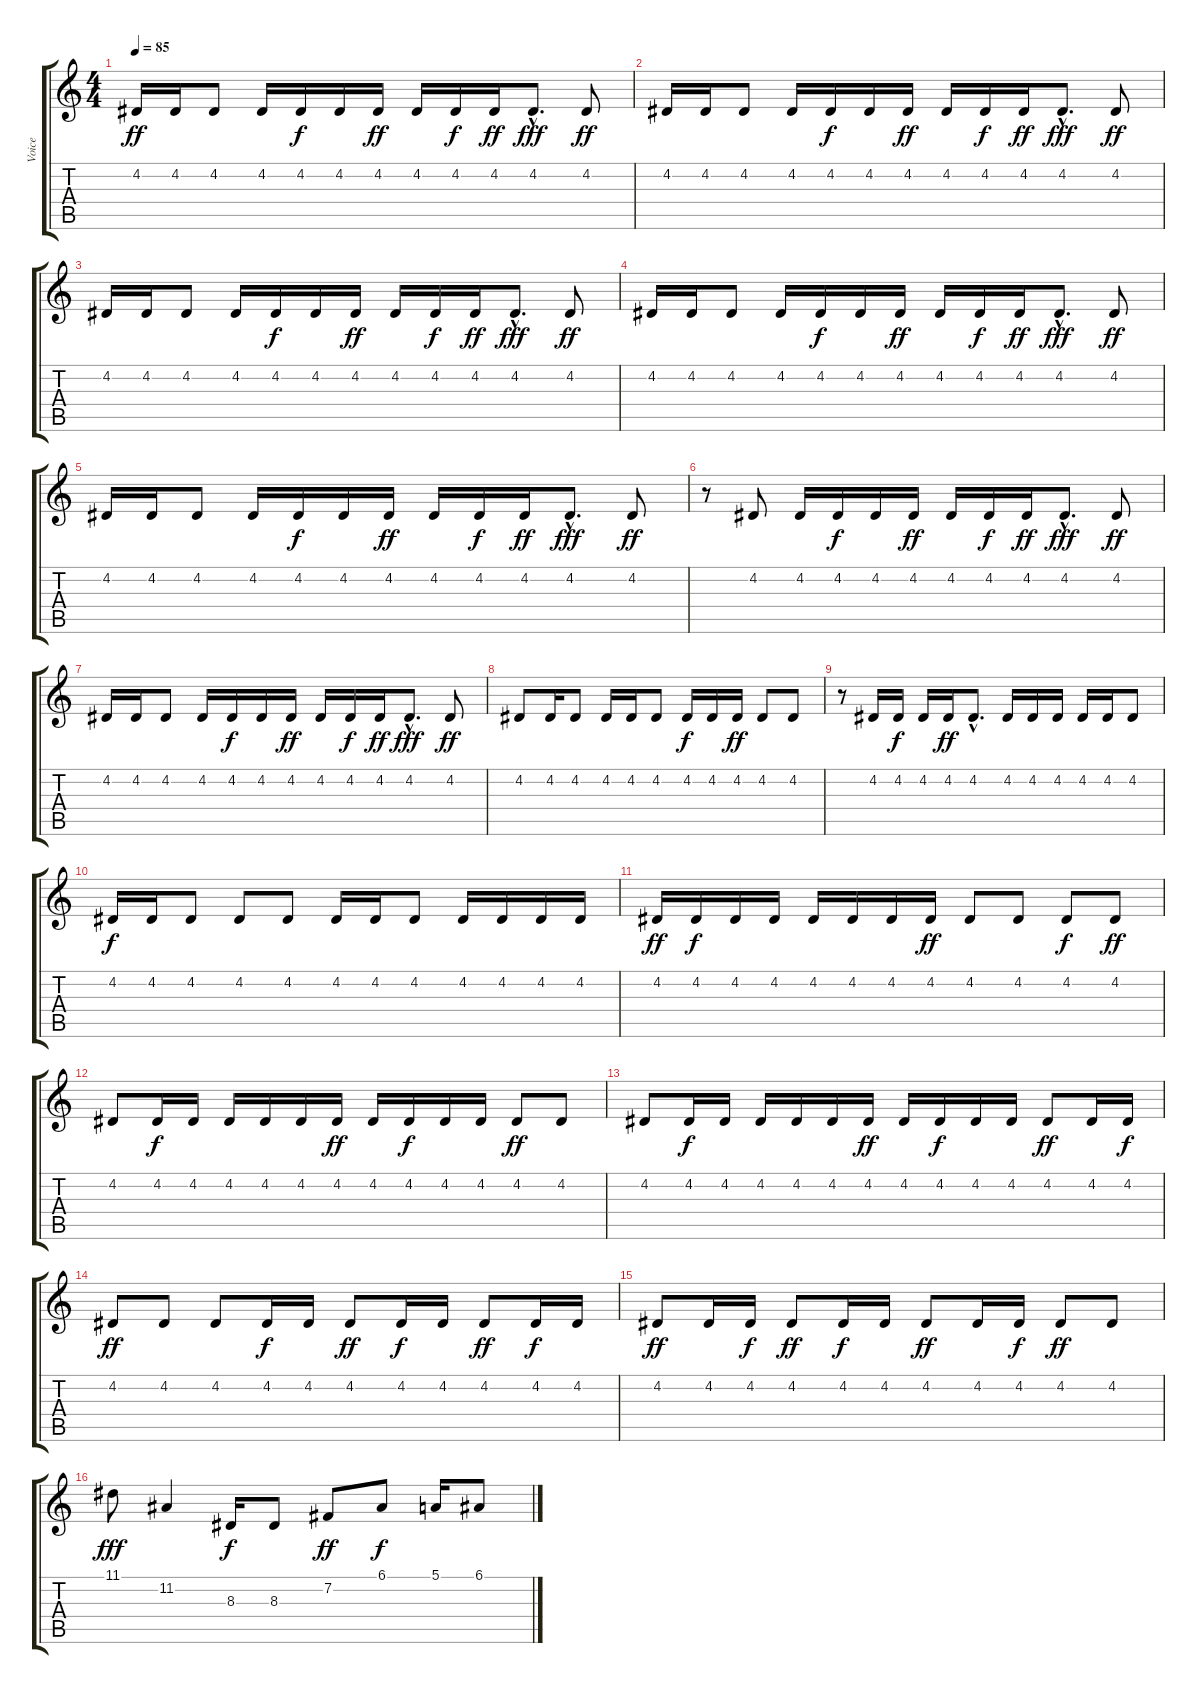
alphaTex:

\track ("Voice" "Voice") {instrument flute}
\staff {score tabs}
\tuning (E4 B3 G3 D3 A2 E2) {hide}
\ts (4 4)
\tempo 85
\clef g2
\ks c
4.2.16{dy ff} 4.2.16 4.2.8 4.2.16 4.2.16{dy f} 4.2.16 4.2.16{dy ff} 4.2.16 4.2.16{dy f} 4.2.16{dy ff} 4.2{hac}.8{d dy fff} 4.2.8{dy ff} |
4.2.16 4.2.16 4.2.8 4.2.16 4.2.16{dy f} 4.2.16 4.2.16{dy ff} 4.2.16 4.2.16{dy f} 4.2.16{dy ff} 4.2{hac}.8{d dy fff} 4.2.8{dy ff} |
4.2.16 4.2.16 4.2.8 4.2.16 4.2.16{dy f} 4.2.16 4.2.16{dy ff} 4.2.16 4.2.16{dy f} 4.2.16{dy ff} 4.2{hac}.8{d dy fff} 4.2.8{dy ff} |
4.2.16 4.2.16 4.2.8 4.2.16 4.2.16{dy f} 4.2.16 4.2.16{dy ff} 4.2.16 4.2.16{dy f} 4.2.16{dy ff} 4.2{hac}.8{d dy fff} 4.2.8{dy ff} |
4.2.16 4.2.16 4.2.8 4.2.16 4.2.16{dy f} 4.2.16 4.2.16{dy ff} 4.2.16 4.2.16{dy f} 4.2.16{dy ff} 4.2{hac}.8{d dy fff} 4.2.8{dy ff} |
r.8 4.2.8 4.2.16 4.2.16{dy f} 4.2.16 4.2.16{dy ff} 4.2.16 4.2.16{dy f} 4.2.16{dy ff} 4.2{hac}.8{d dy fff} 4.2.8{dy ff} |
4.2.16 4.2.16 4.2.8 4.2.16 4.2.16{dy f} 4.2.16 4.2.16{dy ff} 4.2.16 4.2.16{dy f} 4.2.16{dy ff} 4.2{hac}.8{d dy fff} 4.2.8{dy ff} |
4.2.8 4.2.16 4.2.8 4.2.16 4.2.16 4.2.8 4.2.16{dy f} 4.2.16 4.2.16{dy ff} 4.2.8 4.2.8 |
r.8 4.2.16 4.2.16{dy f} 4.2.16 4.2.16{dy ff} 4.2{hac}.8{d} 4.2.16 4.2.16 4.2.16 4.2.16 4.2.16 4.2.8 |
4.2.16{dy f} 4.2.16 4.2.8 4.2.8 4.2.8 4.2.16 4.2.16 4.2.8 4.2.16 4.2.16 4.2.16 4.2.16 |
4.2.16{dy ff} 4.2.16{dy f} 4.2.16 4.2.16 4.2.16 4.2.16 4.2.16 4.2.16{dy ff} 4.2.8 4.2.8 4.2.8{dy f} 4.2.8{dy ff} |
4.2.8 4.2.16{dy f} 4.2.16 4.2.16 4.2.16 4.2.16 4.2.16{dy ff} 4.2.16 4.2.16{dy f} 4.2.16 4.2.16 4.2.8{dy ff} 4.2.8 |
4.2.8 4.2.16{dy f} 4.2.16 4.2.16 4.2.16 4.2.16 4.2.16{dy ff} 4.2.16 4.2.16{dy f} 4.2.16 4.2.16 4.2.8{dy ff} 4.2.16 4.2.16{dy f} |
4.2.8{dy ff} 4.2.8 4.2.8 4.2.16{dy f} 4.2.16 4.2.8{dy ff} 4.2.16{dy f} 4.2.16 4.2.8{dy ff} 4.2.16{dy f} 4.2.16 |
4.2.8{dy ff} 4.2.16 4.2.16{dy f} 4.2.8{dy ff} 4.2.16{dy f} 4.2.16 4.2.8{dy ff} 4.2.16 4.2.16{dy f} 4.2.8{dy ff} 4.2.8 |
11.1.8{dy fff} 11.2.4 8.3.16{dy f} 8.3.8 7.2.8{dy ff} 6.1.8{dy f} 5.1.16 6.1.8
